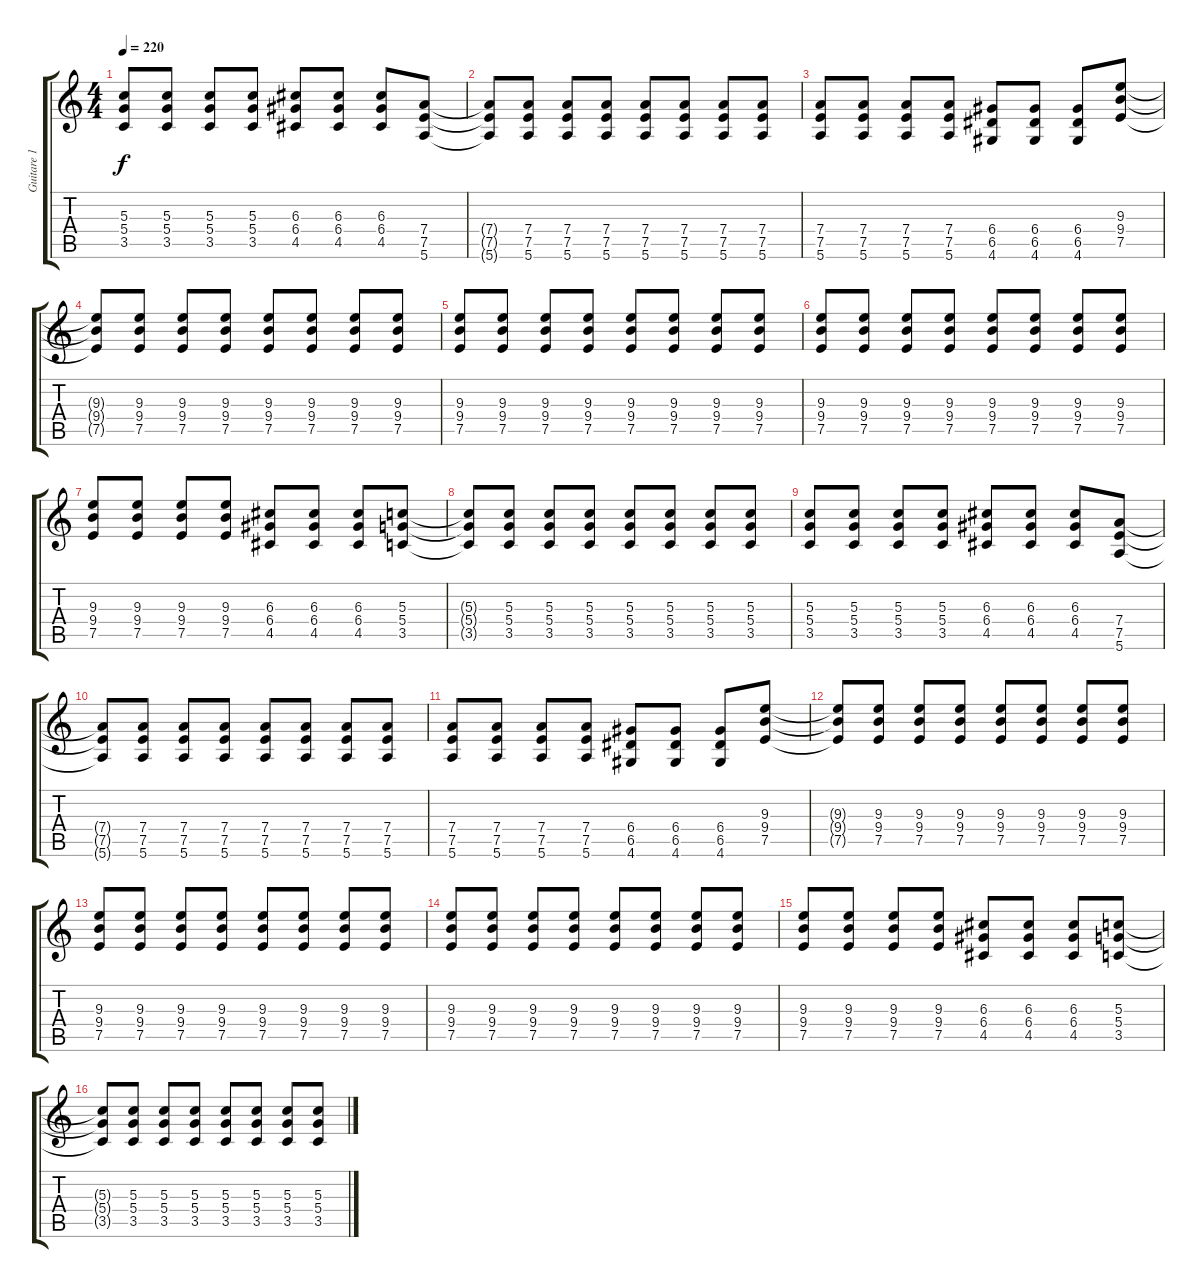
\track ("Guitare 1" "Guitare 1") {instrument distortionguitar}
\staff {score tabs}
\tuning (E4 B3 G3 D3 A2 E2) {hide}
\ts (4 4)
\tempo 220
\clef g2
\ks c
(5.3 5.4 3.5).8{dy f} (5.3 5.4 3.5).8 (5.3 5.4 3.5).8 (5.3 5.4 3.5).8 (6.3 6.4 4.5).8 (6.3 6.4 4.5).8 (6.3 6.4 4.5).8 (7.4 7.5 5.6).8 |
(7.4{t} 7.5{t} 5.6{t}).8 (7.4 7.5 5.6).8 (7.4 7.5 5.6).8 (7.4 7.5 5.6).8 (7.4 7.5 5.6).8 (7.4 7.5 5.6).8 (7.4 7.5 5.6).8 (7.4 7.5 5.6).8 |
(7.4 7.5 5.6).8 (7.4 7.5 5.6).8 (7.4 7.5 5.6).8 (7.4 7.5 5.6).8 (6.4 6.5 4.6).8 (6.4 6.5 4.6).8 (6.4 6.5 4.6).8 (9.3 9.4 7.5).8 |
(9.3{t} 9.4{t} 7.5{t}).8 (9.3 9.4 7.5).8 (9.3 9.4 7.5).8 (9.3 9.4 7.5).8 (9.3 9.4 7.5).8 (9.3 9.4 7.5).8 (9.3 9.4 7.5).8 (9.3 9.4 7.5).8 |
(9.3 9.4 7.5).8 (9.3 9.4 7.5).8 (9.3 9.4 7.5).8 (9.3 9.4 7.5).8 (9.3 9.4 7.5).8 (9.3 9.4 7.5).8 (9.3 9.4 7.5).8 (9.3 9.4 7.5).8 |
(9.3 9.4 7.5).8 (9.3 9.4 7.5).8 (9.3 9.4 7.5).8 (9.3 9.4 7.5).8 (9.3 9.4 7.5).8 (9.3 9.4 7.5).8 (9.3 9.4 7.5).8 (9.3 9.4 7.5).8 |
(9.3 9.4 7.5).8 (9.3 9.4 7.5).8 (9.3 9.4 7.5).8 (9.3 9.4 7.5).8 (6.3 6.4 4.5).8 (6.3 6.4 4.5).8 (6.3 6.4 4.5).8 (5.3 5.4 3.5).8 |
(5.3{t} 5.4{t} 3.5{t}).8 (5.3 5.4 3.5).8 (5.3 5.4 3.5).8 (5.3 5.4 3.5).8 (5.3 5.4 3.5).8 (5.3 5.4 3.5).8 (5.3 5.4 3.5).8 (5.3 5.4 3.5).8 |
(5.3 5.4 3.5).8 (5.3 5.4 3.5).8 (5.3 5.4 3.5).8 (5.3 5.4 3.5).8 (6.3 6.4 4.5).8 (6.3 6.4 4.5).8 (6.3 6.4 4.5).8 (7.4 7.5 5.6).8 |
(7.4{t} 7.5{t} 5.6{t}).8 (7.4 7.5 5.6).8 (7.4 7.5 5.6).8 (7.4 7.5 5.6).8 (7.4 7.5 5.6).8 (7.4 7.5 5.6).8 (7.4 7.5 5.6).8 (7.4 7.5 5.6).8 |
(7.4 7.5 5.6).8 (7.4 7.5 5.6).8 (7.4 7.5 5.6).8 (7.4 7.5 5.6).8 (6.4 6.5 4.6).8 (6.4 6.5 4.6).8 (6.4 6.5 4.6).8 (9.3 9.4 7.5).8 |
(9.3{t} 9.4{t} 7.5{t}).8 (9.3 9.4 7.5).8 (9.3 9.4 7.5).8 (9.3 9.4 7.5).8 (9.3 9.4 7.5).8 (9.3 9.4 7.5).8 (9.3 9.4 7.5).8 (9.3 9.4 7.5).8 |
(9.3 9.4 7.5).8 (9.3 9.4 7.5).8 (9.3 9.4 7.5).8 (9.3 9.4 7.5).8 (9.3 9.4 7.5).8 (9.3 9.4 7.5).8 (9.3 9.4 7.5).8 (9.3 9.4 7.5).8 |
(9.3 9.4 7.5).8 (9.3 9.4 7.5).8 (9.3 9.4 7.5).8 (9.3 9.4 7.5).8 (9.3 9.4 7.5).8 (9.3 9.4 7.5).8 (9.3 9.4 7.5).8 (9.3 9.4 7.5).8 |
(9.3 9.4 7.5).8 (9.3 9.4 7.5).8 (9.3 9.4 7.5).8 (9.3 9.4 7.5).8 (6.3 6.4 4.5).8 (6.3 6.4 4.5).8 (6.3 6.4 4.5).8 (5.3 5.4 3.5).8 |
(5.3{t} 5.4{t} 3.5{t}).8 (5.3 5.4 3.5).8 (5.3 5.4 3.5).8 (5.3 5.4 3.5).8 (5.3 5.4 3.5).8 (5.3 5.4 3.5).8 (5.3 5.4 3.5).8 (5.3 5.4 3.5).8
